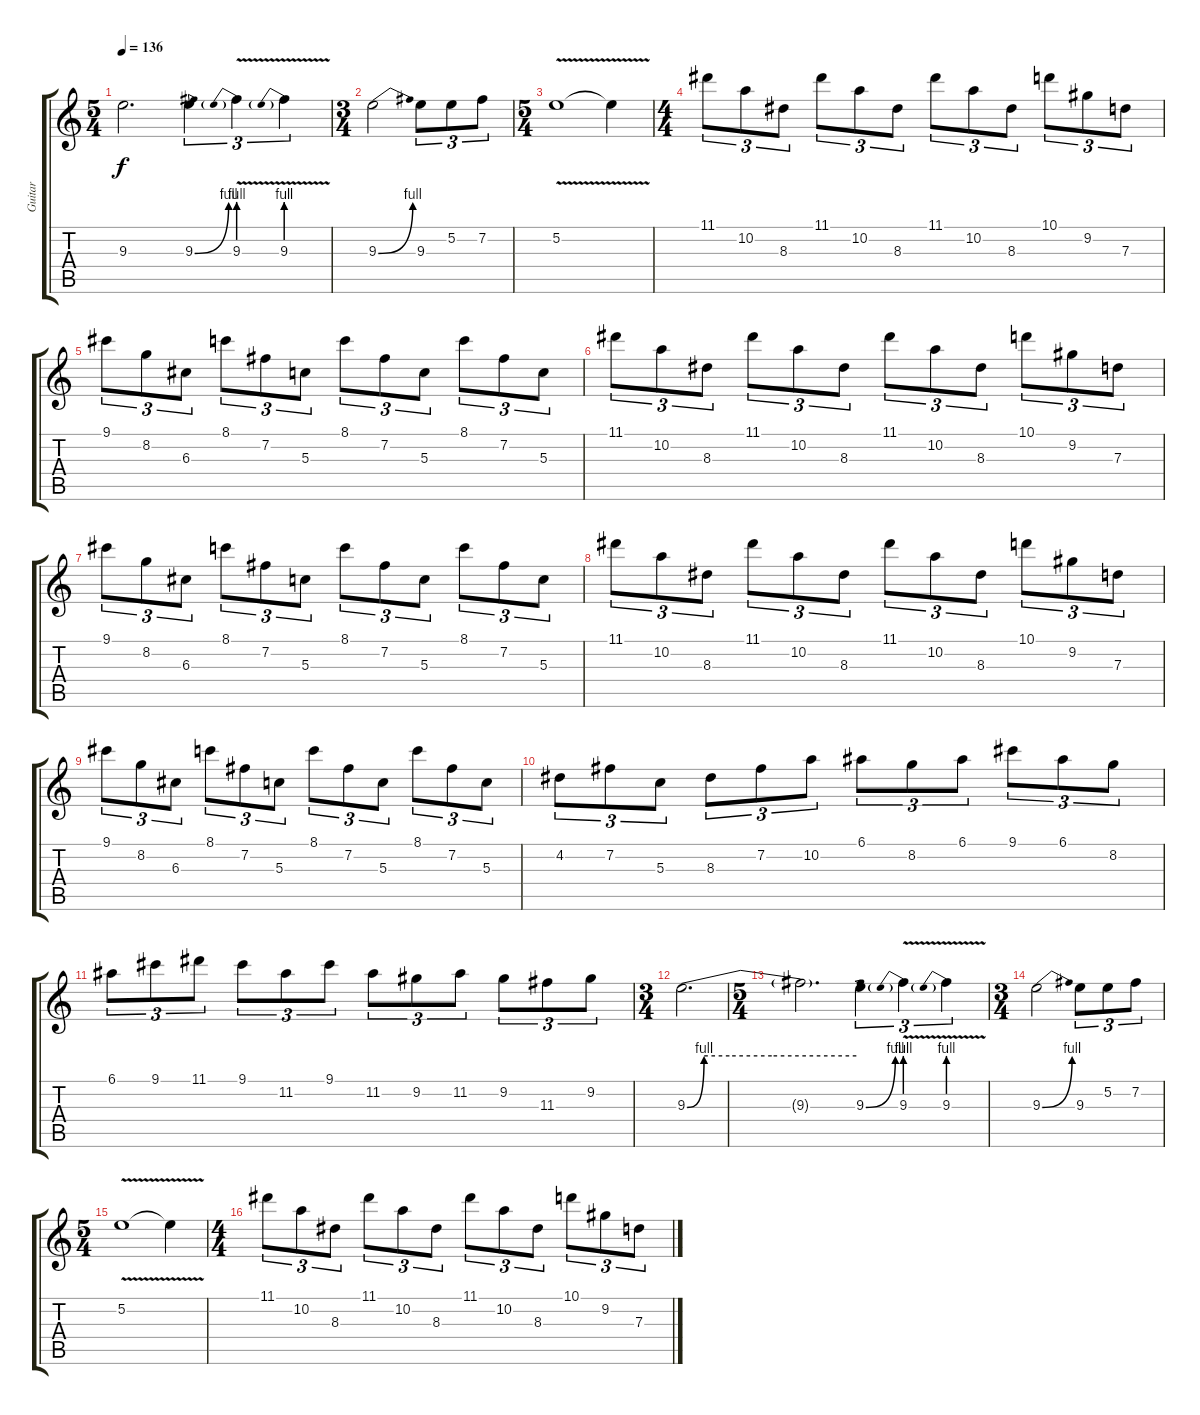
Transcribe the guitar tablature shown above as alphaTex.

\track ("Guitar" "Guitar") {instrument distortionguitar}
\staff {score tabs}
\tuning (E4 B3 G3 D3 A2 E2) {hide}
\ts (5 4)
\tempo 136
\clef g2
\ks c
9.3{t}.2{d dy f} 9.3{be (bend 0 0 60 4)}.4{tu (3 2)} 9.3{be (prebend 0 4 60 4) v}.4{tu (3 2)} 9.3{be (prebend 0 4 60 4) v}.4{tu (3 2)} |
\ts (3 4)
9.3{be (bend 0 0 60 4)}.2 9.3.8{tu (3 2)} 5.2.8{tu (3 2)} 7.2.8{tu (3 2)} |
\ts (5 4)
5.2{v}.1{volume 0} 5.2{t}.4 |
\ts (4 4)
11.1.8{tu (3 2) volume 12 balance 8} 10.2.8{tu (3 2)} 8.3.8{tu (3 2)} 11.1.8{tu (3 2)} 10.2.8{tu (3 2)} 8.3.8{tu (3 2)} 11.1.8{tu (3 2)} 10.2.8{tu (3 2)} 8.3.8{tu (3 2)} 10.1.8{tu (3 2)} 9.2.8{tu (3 2)} 7.3.8{tu (3 2)} |
9.1.8{tu (3 2)} 8.2.8{tu (3 2)} 6.3.8{tu (3 2)} 8.1.8{tu (3 2)} 7.2.8{tu (3 2)} 5.3.8{tu (3 2)} 8.1.8{tu (3 2)} 7.2.8{tu (3 2)} 5.3.8{tu (3 2)} 8.1.8{tu (3 2)} 7.2.8{tu (3 2)} 5.3.8{tu (3 2)} |
11.1.8{tu (3 2)} 10.2.8{tu (3 2)} 8.3.8{tu (3 2)} 11.1.8{tu (3 2)} 10.2.8{tu (3 2)} 8.3.8{tu (3 2)} 11.1.8{tu (3 2)} 10.2.8{tu (3 2)} 8.3.8{tu (3 2)} 10.1.8{tu (3 2)} 9.2.8{tu (3 2)} 7.3.8{tu (3 2)} |
9.1.8{tu (3 2)} 8.2.8{tu (3 2)} 6.3.8{tu (3 2)} 8.1.8{tu (3 2)} 7.2.8{tu (3 2)} 5.3.8{tu (3 2)} 8.1.8{tu (3 2)} 7.2.8{tu (3 2)} 5.3.8{tu (3 2)} 8.1.8{tu (3 2)} 7.2.8{tu (3 2)} 5.3.8{tu (3 2)} |
11.1.8{tu (3 2)} 10.2.8{tu (3 2)} 8.3.8{tu (3 2)} 11.1.8{tu (3 2)} 10.2.8{tu (3 2)} 8.3.8{tu (3 2)} 11.1.8{tu (3 2)} 10.2.8{tu (3 2)} 8.3.8{tu (3 2)} 10.1.8{tu (3 2)} 9.2.8{tu (3 2)} 7.3.8{tu (3 2)} |
9.1.8{tu (3 2)} 8.2.8{tu (3 2)} 6.3.8{tu (3 2)} 8.1.8{tu (3 2)} 7.2.8{tu (3 2)} 5.3.8{tu (3 2)} 8.1.8{tu (3 2)} 7.2.8{tu (3 2)} 5.3.8{tu (3 2)} 8.1.8{tu (3 2)} 7.2.8{tu (3 2)} 5.3.8{tu (3 2)} |
4.2.8{tu (3 2)} 7.2.8{tu (3 2)} 5.3.8{tu (3 2)} 8.3.8{tu (3 2)} 7.2.8{tu (3 2)} 10.2.8{tu (3 2)} 6.1.8{tu (3 2)} 8.2.8{tu (3 2)} 6.1.8{tu (3 2)} 9.1.8{tu (3 2)} 6.1.8{tu (3 2)} 8.2.8{tu (3 2)} |
6.1.8{tu (3 2)} 9.1.8{tu (3 2)} 11.1.8{tu (3 2)} 9.1.8{tu (3 2)} 11.2.8{tu (3 2)} 9.1.8{tu (3 2)} 11.2.8{tu (3 2)} 9.2.8{tu (3 2)} 11.2.8{tu (3 2)} 9.2.8{tu (3 2)} 11.3.8{tu (3 2)} 9.2.8{tu (3 2)} |
\ts (3 4)
9.3{be (custom 0 0 6 4 15 4 30 4 60 4)}.2{d volume 14 balance 0} |
\ts (5 4)
9.3{t}.2{d} 9.3{be (bend 0 0 60 4)}.4{tu (3 2)} 9.3{be (prebend 0 4 60 4) v}.4{tu (3 2)} 9.3{be (prebend 0 4 60 4) v}.4{tu (3 2)} |
\ts (3 4)
9.3{be (bend 0 0 60 4)}.2 9.3.8{tu (3 2)} 5.2.8{tu (3 2)} 7.2.8{tu (3 2)} |
\ts (5 4)
5.2{v}.1{volume 0} 5.2{t}.4 |
\ts (4 4)
11.1.8{tu (3 2) volume 12 balance 8} 10.2.8{tu (3 2)} 8.3.8{tu (3 2)} 11.1.8{tu (3 2)} 10.2.8{tu (3 2)} 8.3.8{tu (3 2)} 11.1.8{tu (3 2)} 10.2.8{tu (3 2)} 8.3.8{tu (3 2)} 10.1.8{tu (3 2)} 9.2.8{tu (3 2)} 7.3.8{tu (3 2)}
